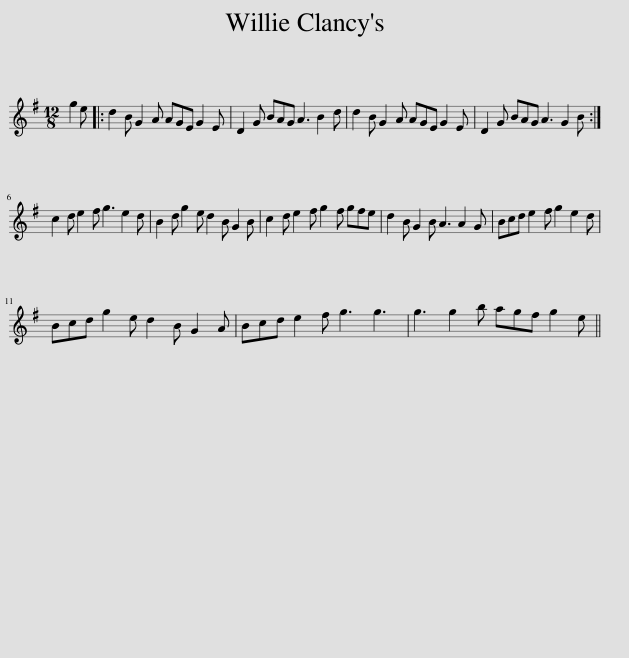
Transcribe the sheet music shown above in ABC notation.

X:1
L:1/8
M:12/8
I:linebreak $
K:G
V:1 treble
V:1
 g2 e |: d2 B G2 A AGE G2 E | D2 G BAG A3 B2 d | d2 B G2 A AGE G2 E | D2 G BAG A3 G2 B :|$ %5
 c2 d e2 f g3 e2 d | B2 d g2 e d2 B G2 B | c2 d e2 f g2 f gfe | d2 B G2 B A3 A2 G | Bcd e2 f g2 e2 d |$ %10
 Bcd g2 e d2 B G2 A | Bcd e2 f g3 g3 | g3 g2 b agf g2 e || %13
